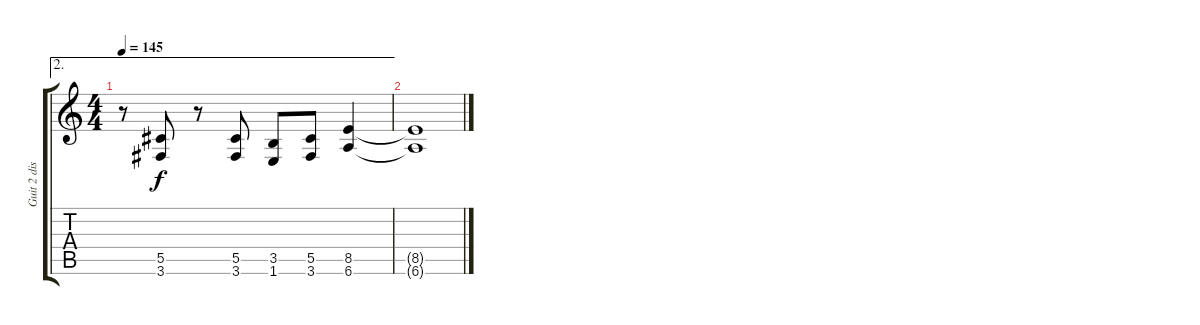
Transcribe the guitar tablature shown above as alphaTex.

\track ("Guit 2 dist." "Guit 2 dis") {instrument distortionguitar}
\staff {score tabs}
\tuning (Eb4 Bb3 Gb3 Db3 Ab2 Eb2) {hide}
\ae 2
\ts (4 4)
\tempo 145
\clef g2
\ks c
r.8{dy f volume 0} (5.5 3.6).8 r.8 (5.5 3.6).8 (3.5 1.6).8 (5.5 3.6).8 (8.5 6.6).4 |
(8.5{t} 6.6{t}).1
